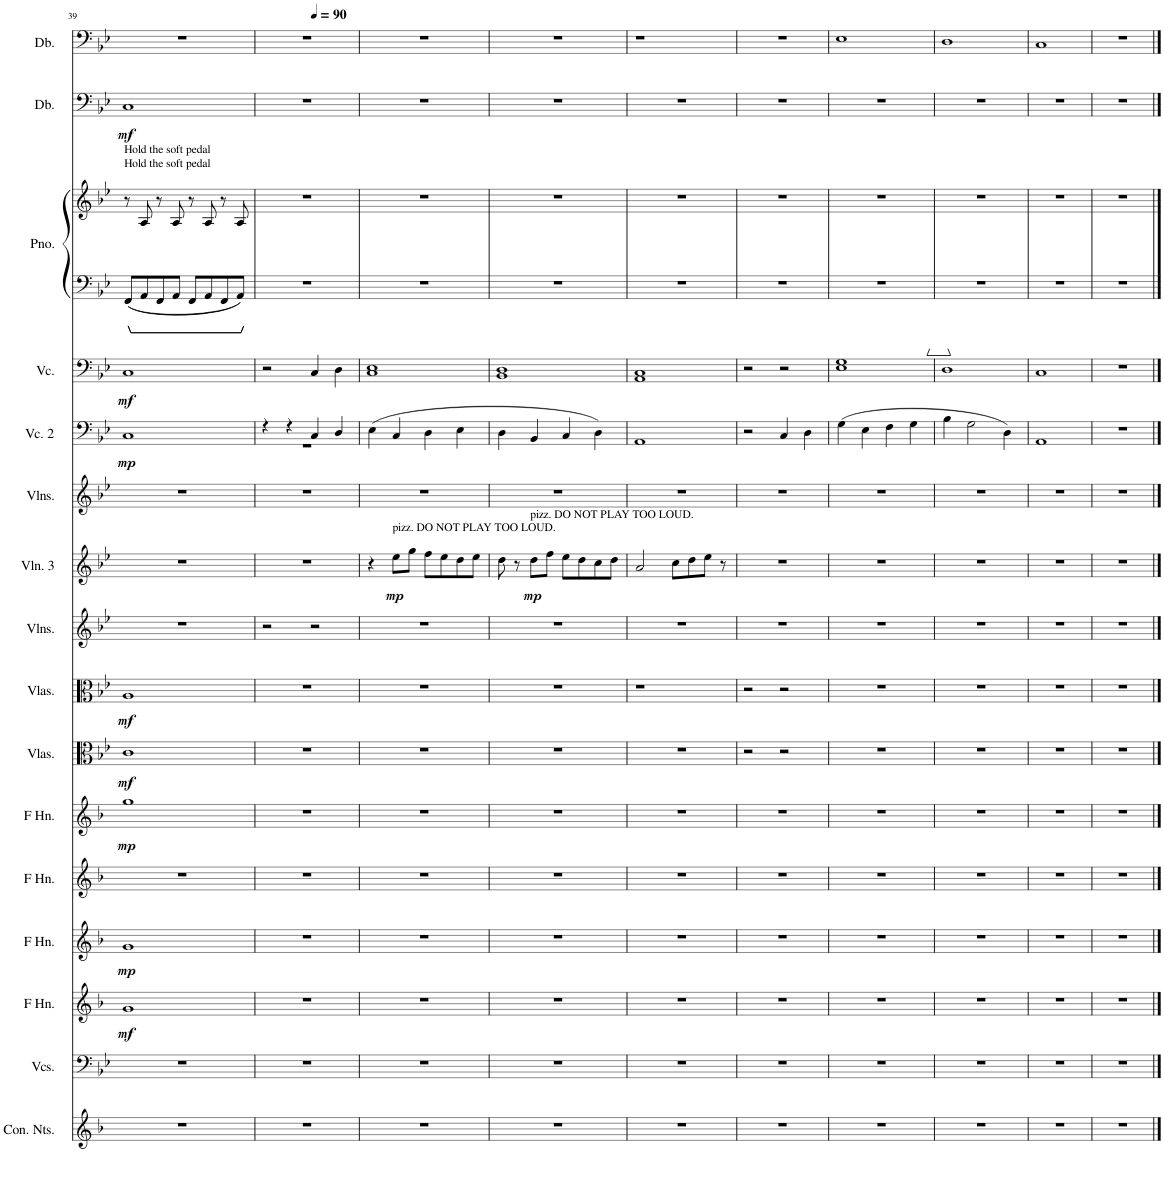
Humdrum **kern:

**kern	**kern	**kern	**dynam	**kern	**dynam	**kern	**kern	**dynam	**kern	**dynam	**kern	**dynam	**kern	**kern	**dynam	**kern	**kern	**dynam	**kern	**dynam	**kern	**kern	**kern	**dynam	**kern
*part16	*part15	*part14	*part14	*part13	*part13	*part12	*part11	*part11	*part10	*part10	*part9	*part9	*part8	*part7	*part7	*part6	*part5	*part5	*part4	*part4	*part3	*part3	*part2	*part2	*part1
*staff17	*staff16	*staff15	*staff15	*staff14	*staff14	*staff13	*staff12	*staff12	*staff11	*staff11	*staff10	*staff10	*staff9	*staff8	*staff8	*staff7	*staff6	*staff6	*staff5	*staff5	*staff4	*staff3	*staff2	*staff2	*staff1
*I"Conductor Notes	*I"Violoncellos	*I"Horn in F	*	*I"Horn in F	*	*I"Horn in F	*I"Horn in F	*	*I"Violas	*	*I"Violas	*	*I"Violins	*I"Violin 3	*	*I"Violins	*I"Violoncello 2	*	*I"Violoncello	*	*I"Piano	*	*I"Double Bass	*	*I"Double Bass
*I'Con. Nts.	*I'Vcs.	*	*	*	*	*	*	*	*I'Vlas.	*	*I'Vlas.	*	*I'Vlns.	*I'Vln. 3	*	*I'Vlns.	*I'Vc. 2	*	*I'Vc.	*	*I'Pno.	*	*I'Db.	*	*I'Db.
!!LO:PB:g=z
*clefG2	*clefF4	*clefG2	*	*clefG2	*	*clefG2	*clefG2	*	*clefC3	*	*clefC3	*	*clefG2	*clefG2	*	*clefG2	*clefF4	*	*clefF4	*	*clefF4	*clefG2	*clefF4	*	*clefF4
*Trd4c7	*	*Trd4c7	*	*Trd4c7	*	*Trd4c7	*Trd4c7	*	*	*	*	*	*	*	*	*	*	*	*	*	*	*	*Trd7c12	*	*Trd7c12
*k[b-]	*k[b-e-]	*k[b-]	*	*k[b-]	*	*k[b-]	*k[b-]	*	*k[b-e-]	*	*k[b-e-]	*	*k[b-e-]	*k[b-e-]	*	*k[b-e-]	*k[b-e-]	*	*k[b-e-]	*	*k[b-e-]	*k[b-e-]	*k[b-e-]	*	*k[b-e-]
*M4/4	*M4/4	*M4/4	*	*M4/4	*	*M4/4	*M4/4	*	*M4/4	*	*M4/4	*	*M4/4	*M4/4	*	*M4/4	*M4/4	*	*M4/4	*	*M4/4	*M4/4	*M4/4	*	*M4/4
=39	=39	=39	=39	=39	=39	=39	=39	=39	=39	=39	=39	=39	=39	=39	=39	=39	=39	=39	=39	=39	=39	=39	=39	=39	=39
!	!	!	!	!	!	!	!	!	!	!	!	!	!	!	!	!	!	!	!	!	!	!LO:TX:a:t=Hold the soft pedal	!	!	!
!	!	!	!	!	!	!	!	!	!	!	!	!	!	!	!	!	!	!	!	!	!	!LO:TX:a:t=Hold the soft pedal	!	!	!
!	!	!	!LO:DY:b	!	!LO:DY:b	!	!	!LO:DY:b	!	!LO:DY:b	!	!LO:DY:b	!	!	!	!	!	!LO:DY:b	!	!LO:DY:b	!	!	!	!LO:DY:b	!
1r	1r	1g	mf	1g	mp	1r	1gg	mp	1c	mf	1A	mf	1r	1r	.	1r	1C	mp	1C	mf	8FF/L	8r	1C	mf	1r
.	.	.	.	.	.	.	.	.	.	.	.	.	.	.	.	.	.	.	.	.	8AA/	8A/	.	.	.
.	.	.	.	.	.	.	.	.	.	.	.	.	.	.	.	.	.	.	.	.	8FF/	8r	.	.	.
.	.	.	.	.	.	.	.	.	.	.	.	.	.	.	.	.	.	.	.	.	8AA/J	8A/	.	.	.
.	.	.	.	.	.	.	.	.	.	.	.	.	.	.	.	.	.	.	.	.	8FF/L	8r	.	.	.
.	.	.	.	.	.	.	.	.	.	.	.	.	.	.	.	.	.	.	.	.	8AA/	8A/	.	.	.
.	.	.	.	.	.	.	.	.	.	.	.	.	.	.	.	.	.	.	.	.	8FF/	8r	.	.	.
.	.	.	.	.	.	.	.	.	.	.	.	.	.	.	.	.	.	.	.	.	8AA/J	8A/	.	.	.
=40	=40	=40	=40	=40	=40	=40	=40	=40	=40	=40	=40	=40	=40	=40	=40	=40	=40	=40	=40	=40	=40	=40	=40	=40	=40
*	*	*	*	*	*	*	*	*	*	*	*	*	*	*	*	*	*^	*	*	*	*	*	*	*	*^
1r	1r	1r	.	1r	.	1r	1r	.	1r	.	1r	.	2r	1r	.	1r	4r	1r	.	2r	.	1r	1r	1r	.	1r	2ryy
.	.	.	.	.	.	.	.	.	.	.	.	.	.	.	.	.	4r	.	.	.	.	.	.	.	.	.	.
*	*	*	*	*	*	*	*	*	*	*	*	*	*	*	*	*	*	*	*	*	*	*	*	*	*	*MM90	*
.	.	.	.	.	.	.	.	.	.	.	.	.	2r	.	.	.	4C/	.	.	4C/	.	.	.	.	.	.	2ryy
.	.	.	.	.	.	.	.	.	.	.	.	.	.	.	.	.	4D/	.	.	4D\	.	.	.	.	.	.	.
*	*	*	*	*	*	*	*	*	*	*	*	*	*	*	*	*	*v	*v	*	*	*	*	*	*	*	*v	*v
=41	=41	=41	=41	=41	=41	=41	=41	=41	=41	=41	=41	=41	=41	=41	=41	=41	=41	=41	=41	=41	=41	=41	=41	=41	=41
1r	1r	1r	.	1r	.	1r	1r	.	1r	.	1r	.	1r	4r	.	1r	(4E-\	.	1C 1E-	.	1r	1r	1r	.	1r
!	!	!	!	!	!	!	!	!	!	!	!	!	!	!LO:TX:a:t=pizz. DO NOT PLAY TOO LOUD.	!	!	!	!	!	!	!	!	!	!	!
!	!	!	!	!	!	!	!	!	!	!	!	!	!	!	!LO:DY:b	!	!	!	!	!	!	!	!	!	!
.	.	.	.	.	.	.	.	.	.	.	.	.	.	8ee-\L	mp	.	4C/	.	.	.	.	.	.	.	.
.	.	.	.	.	.	.	.	.	.	.	.	.	.	8gg\J	.	.	.	.	.	.	.	.	.	.	.
.	.	.	.	.	.	.	.	.	.	.	.	.	.	8ff\L	.	.	4D\	.	.	.	.	.	.	.	.
.	.	.	.	.	.	.	.	.	.	.	.	.	.	8ee-\	.	.	.	.	.	.	.	.	.	.	.
.	.	.	.	.	.	.	.	.	.	.	.	.	.	8dd\	.	.	4E-\	.	.	.	.	.	.	.	.
.	.	.	.	.	.	.	.	.	.	.	.	.	.	8ee-\J	.	.	.	.	.	.	.	.	.	.	.
=42	=42	=42	=42	=42	=42	=42	=42	=42	=42	=42	=42	=42	=42	=42	=42	=42	=42	=42	=42	=42	=42	=42	=42	=42	=42
1r	1r	1r	.	1r	.	1r	1r	.	1r	.	1r	.	1r	8dd\	.	1r	4D\	.	1BB- 1D	.	1r	1r	1r	.	1r
.	.	.	.	.	.	.	.	.	.	.	.	.	.	8r	.	.	.	.	.	.	.	.	.	.	.
!	!	!	!	!	!	!	!	!	!	!	!	!	!	!LO:TX:a:t=pizz. DO NOT PLAY TOO LOUD.	!	!	!	!	!	!	!	!	!	!	!
!	!	!	!	!	!	!	!	!	!	!	!	!	!	!	!LO:DY:b	!	!	!	!	!	!	!	!	!	!
.	.	.	.	.	.	.	.	.	.	.	.	.	.	8dd\L	mp	.	4BB-/	.	.	.	.	.	.	.	.
.	.	.	.	.	.	.	.	.	.	.	.	.	.	8ff\J	.	.	.	.	.	.	.	.	.	.	.
.	.	.	.	.	.	.	.	.	.	.	.	.	.	8ee-\L	.	.	4C/	.	.	.	.	.	.	.	.
.	.	.	.	.	.	.	.	.	.	.	.	.	.	8dd\	.	.	.	.	.	.	.	.	.	.	.
.	.	.	.	.	.	.	.	.	.	.	.	.	.	8cc\	.	.	4D\)	.	.	.	.	.	.	.	.
.	.	.	.	.	.	.	.	.	.	.	.	.	.	8dd\J	.	.	.	.	.	.	.	.	.	.	.
=43	=43	=43	=43	=43	=43	=43	=43	=43	=43	=43	=43	=43	=43	=43	=43	=43	=43	=43	=43	=43	=43	=43	=43	=43	=43
1r	1r	1r	.	1r	.	1r	1r	.	1r	.	1r	.	1r	2a/	.	1r	1AA	.	1AA 1C	.	1r	1r	1r	.	1r
.	.	.	.	.	.	.	.	.	.	.	.	.	.	8cc\L	.	.	.	.	.	.	.	.	.	.	.
.	.	.	.	.	.	.	.	.	.	.	.	.	.	8dd\	.	.	.	.	.	.	.	.	.	.	.
.	.	.	.	.	.	.	.	.	.	.	.	.	.	8ee-\J	.	.	.	.	.	.	.	.	.	.	.
.	.	.	.	.	.	.	.	.	.	.	.	.	.	8r	.	.	.	.	.	.	.	.	.	.	.
=44	=44	=44	=44	=44	=44	=44	=44	=44	=44	=44	=44	=44	=44	=44	=44	=44	=44	=44	=44	=44	=44	=44	=44	=44	=44
1r	1r	1r	.	1r	.	1r	1r	.	2r	.	2r	.	1r	1r	.	1r	2r	.	2r	.	1r	1r	1r	.	1r
.	.	.	.	.	.	.	.	.	2r	.	2r	.	.	.	.	.	4C/	.	2r	.	.	.	.	.	.
.	.	.	.	.	.	.	.	.	.	.	.	.	.	.	.	.	4D\	.	.	.	.	.	.	.	.
=45	=45	=45	=45	=45	=45	=45	=45	=45	=45	=45	=45	=45	=45	=45	=45	=45	=45	=45	=45	=45	=45	=45	=45	=45	=45
1r	1r	1r	.	1r	.	1r	1r	.	1r	.	1r	.	1r	1r	.	1r	(4G\	.	1E- 1G	.	1r	1r	1r	.	1E-
.	.	.	.	.	.	.	.	.	.	.	.	.	.	.	.	.	4E-\	.	.	.	.	.	.	.	.
.	.	.	.	.	.	.	.	.	.	.	.	.	.	.	.	.	4F\	.	.	.	.	.	.	.	.
.	.	.	.	.	.	.	.	.	.	.	.	.	.	.	.	.	4G\	.	.	.	.	.	.	.	.
=46	=46	=46	=46	=46	=46	=46	=46	=46	=46	=46	=46	=46	=46	=46	=46	=46	=46	=46	=46	=46	=46	=46	=46	=46	=46
1r	1r	1r	.	1r	.	1r	1r	.	1r	.	1r	.	1r	1r	.	1r	4B-\	.	1D	.	1r	1r	1r	.	1D
.	.	.	.	.	.	.	.	.	.	.	.	.	.	.	.	.	2G\	.	.	.	.	.	.	.	.
.	.	.	.	.	.	.	.	.	.	.	.	.	.	.	.	.	4D\)	.	.	.	.	.	.	.	.
=47	=47	=47	=47	=47	=47	=47	=47	=47	=47	=47	=47	=47	=47	=47	=47	=47	=47	=47	=47	=47	=47	=47	=47	=47	=47
1r	1r	1r	.	1r	.	1r	1r	.	1r	.	1r	.	1r	1r	.	1r	1AA	.	1C	.	1r	1r	1r	.	1C
=48	=48	=48	=48	=48	=48	=48	=48	=48	=48	=48	=48	=48	=48	=48	=48	=48	=48	=48	=48	=48	=48	=48	=48	=48	=48
1r	1r	1r	.	1r	.	1r	1r	.	1r	.	1r	.	1r	1r	.	1r	1r	.	1r	.	1r	1r	1r	.	1r
==	==	==	==	==	==	==	==	==	==	==	==	==	==	==	==	==	==	==	==	==	==	==	==	==	==
*-	*-	*-	*-	*-	*-	*-	*-	*-	*-	*-	*-	*-	*-	*-	*-	*-	*-	*-	*-	*-	*-	*-	*-	*-	*-
